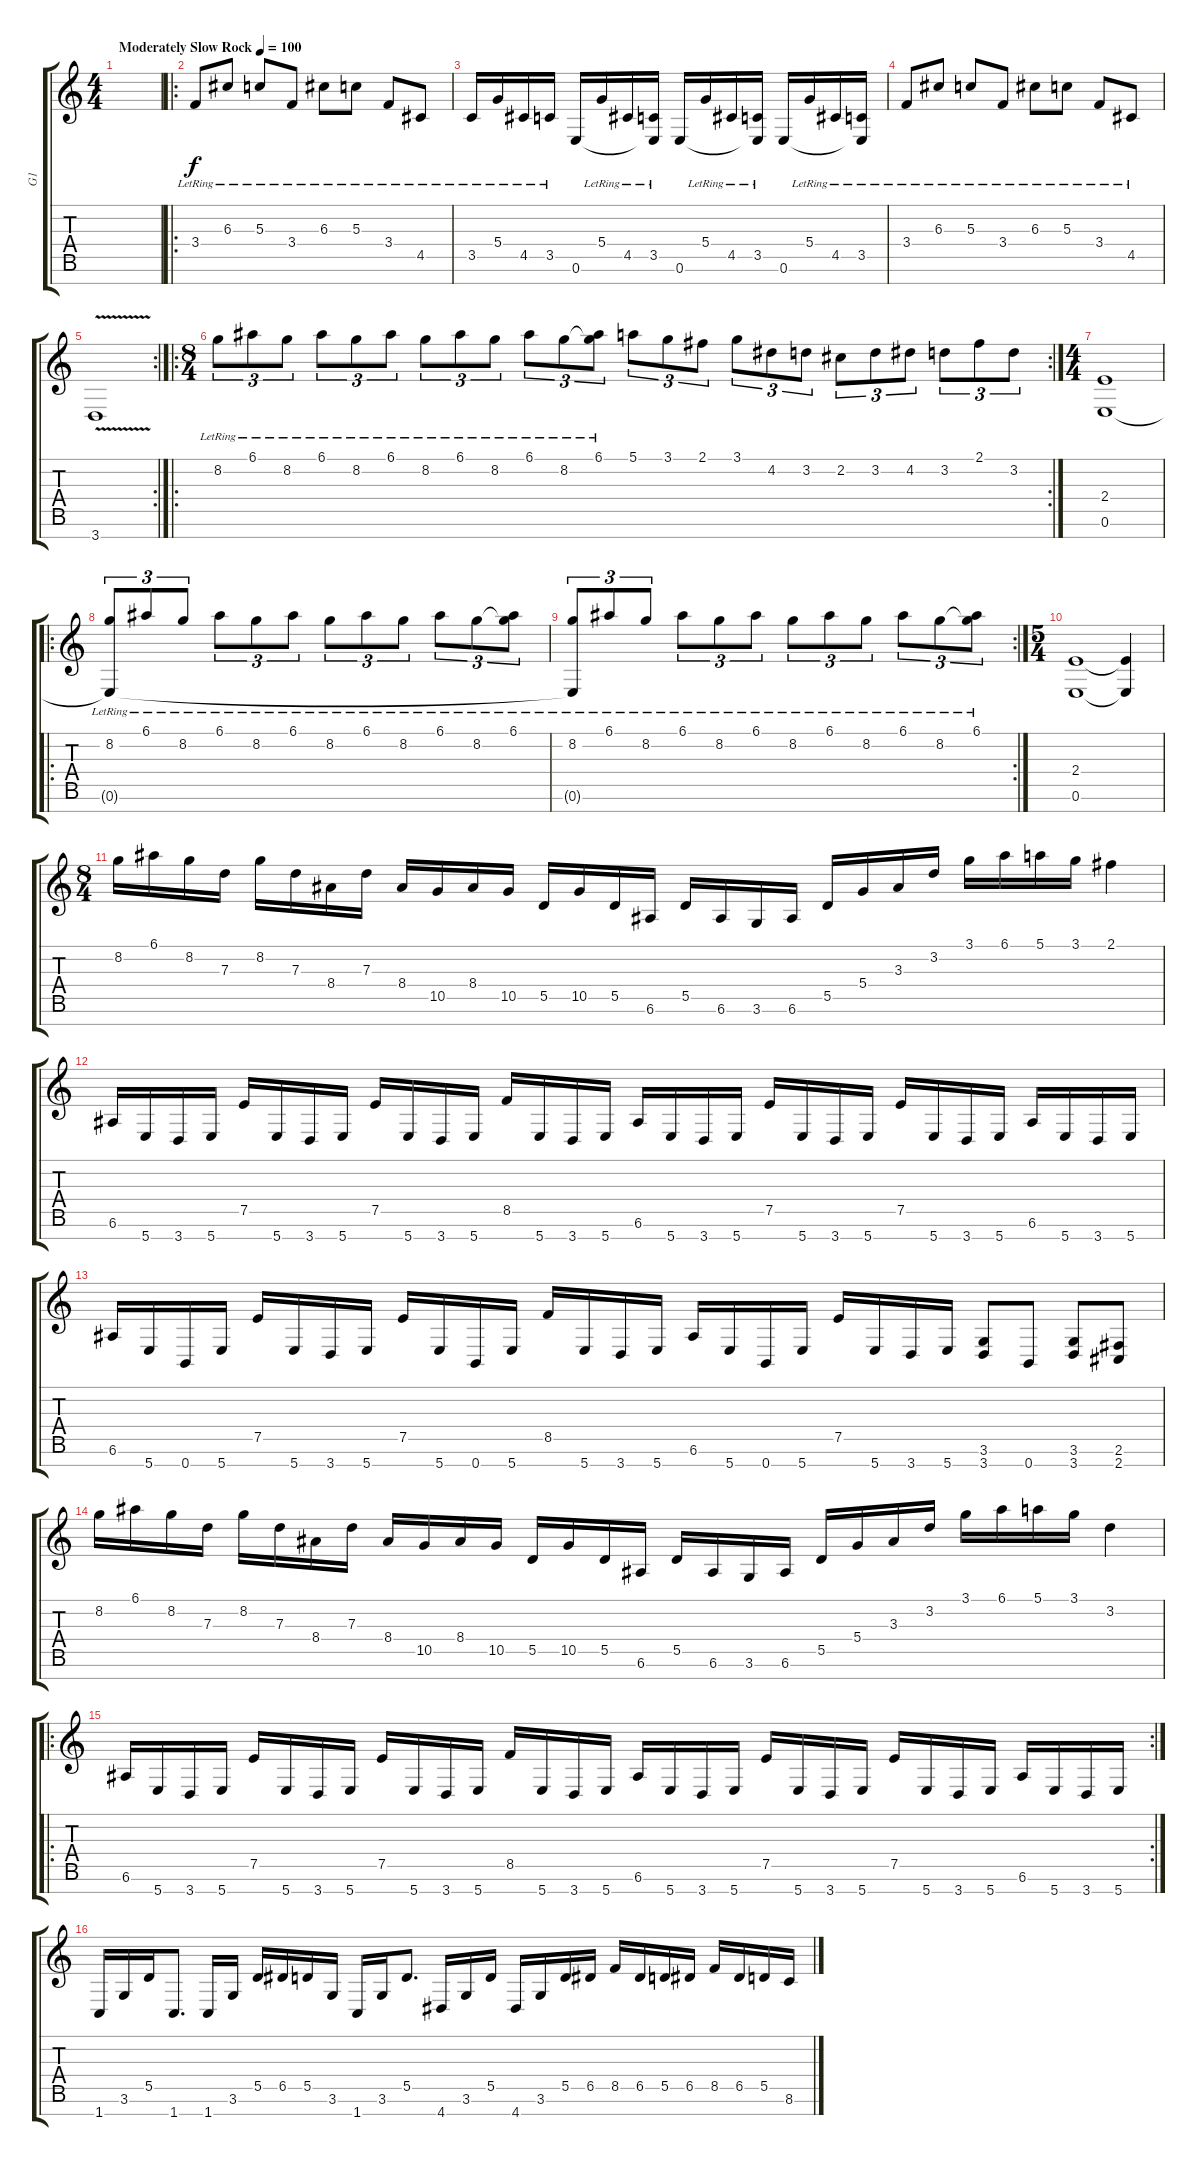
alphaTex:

\track ("G1" "G1") {instrument electricguitarclean}
\staff {score tabs}
\tuning (E4 B3 G3 D3 A2 E2 B1) {hide}
\ts (4 4)
\tempo (100 "Moderately Slow Rock")
\clef g2
\ks c
|
\ro
3.4{lr}.8 6.3{lr}.8 5.3{lr}.8 3.4{lr}.8 6.3{lr}.8 5.3{lr}.8 3.4{lr}.8 4.5{lr}.8 |
3.5{lr}.16 5.4{lr}.16 4.5{lr}.16 3.5{lr}.16 0.6.16 5.4{lr}.16 4.5{lr}.16 (3.5{lr} 0.6{t}).16 0.6.16 5.4{lr}.16 4.5{lr}.16 (3.5{lr} 0.6{t}).16 0.6.16 5.4{lr}.16 4.5{lr}.16 (3.5{lr} 0.6{t}).16 |
3.4{lr}.8 6.3{lr}.8 5.3{lr}.8 3.4{lr}.8 6.3{lr}.8 5.3{lr}.8 3.4{lr}.8 4.5{lr}.8 |
\rc 2
3.7{v}.1 |
\ro
\rc 2
\ts (8 4)
8.2{lr}.8{tu (3 2)} 6.1{lr}.8{tu (3 2)} 8.2{lr}.8{tu (3 2)} 6.1{lr}.8{tu (3 2)} 8.2{lr}.8{tu (3 2)} 6.1{lr}.8{tu (3 2)} 8.2{lr}.8{tu (3 2)} 6.1{lr}.8{tu (3 2)} 8.2{lr}.8{tu (3 2)} 6.1{lr}.8{tu (3 2)} 8.2{lr}.8{tu (3 2)} (6.1{lr} 8.2{t}).8{tu (3 2)} 5.1.8{tu (3 2)} 3.1.8{tu (3 2)} 2.1.8{tu (3 2)} 3.1.8{tu (3 2)} 4.2.8{tu (3 2)} 3.2.8{tu (3 2)} 2.2.8{tu (3 2)} 3.2.8{tu (3 2)} 4.2.8{tu (3 2)} 3.2.8{tu (3 2)} 2.1.8{tu (3 2)} 3.2.8{tu (3 2)} |
\ts (4 4)
(2.4 0.6).1 |
\ro
(8.2{lr} 0.6{t}).8{tu (3 2)} 6.1{lr}.8{tu (3 2)} 8.2{lr}.8{tu (3 2)} 6.1{lr}.8{tu (3 2)} 8.2{lr}.8{tu (3 2)} 6.1{lr}.8{tu (3 2)} 8.2{lr}.8{tu (3 2)} 6.1{lr}.8{tu (3 2)} 8.2{lr}.8{tu (3 2)} 6.1{lr}.8{tu (3 2)} 8.2{lr}.8{tu (3 2)} (6.1{lr} 8.2{t}).8{tu (3 2)} |
\rc 2
(8.2{lr} 0.6{t}).8{tu (3 2)} 6.1{lr}.8{tu (3 2)} 8.2{lr}.8{tu (3 2)} 6.1{lr}.8{tu (3 2)} 8.2{lr}.8{tu (3 2)} 6.1{lr}.8{tu (3 2)} 8.2{lr}.8{tu (3 2)} 6.1{lr}.8{tu (3 2)} 8.2{lr}.8{tu (3 2)} 6.1{lr}.8{tu (3 2)} 8.2{lr}.8{tu (3 2)} (6.1{lr} 8.2{t}).8{tu (3 2)} |
\ts (5 4)
(2.4 0.6).1 (2.4{t} 0.6{t}).4 |
\ts (8 4)
8.2.16 6.1.16 8.2.16 7.3.16 8.2.16 7.3.16 8.4.16 7.3.16 8.4.16 10.5.16 8.4.16 10.5.16 5.5.16 10.5.16 5.5.16 6.6.16 5.5.16 6.6.16 3.6.16 6.6.16 5.5.16 5.4.16 3.3.16 3.2.16 3.1.16 6.1.16 5.1.16 3.1.16 2.1.4 |
6.6.16{instrument distortionguitar} 5.7.16 3.7.16 5.7.16 7.5.16 5.7.16 3.7.16 5.7.16 7.5.16 5.7.16 3.7.16 5.7.16 8.5.16 5.7.16 3.7.16 5.7.16 6.6.16 5.7.16 3.7.16 5.7.16 7.5.16 5.7.16 3.7.16 5.7.16 7.5.16 5.7.16 3.7.16 5.7.16 6.6.16 5.7.16 3.7.16 5.7.16 |
6.6.16 5.7.16 0.7.16 5.7.16 7.5.16 5.7.16 3.7.16 5.7.16 7.5.16 5.7.16 0.7.16 5.7.16 8.5.16 5.7.16 3.7.16 5.7.16 6.6.16 5.7.16 0.7.16 5.7.16 7.5.16 5.7.16 3.7.16 5.7.16 (3.6 3.7).8 0.7.8 (3.6 3.7).8 (2.6 2.7).8 |
8.2.16{instrument electricguitarclean} 6.1.16 8.2.16 7.3.16 8.2.16 7.3.16 8.4.16 7.3.16 8.4.16 10.5.16 8.4.16 10.5.16 5.5.16 10.5.16 5.5.16 6.6.16 5.5.16 6.6.16 3.6.16 6.6.16 5.5.16 5.4.16 3.3.16 3.2.16 3.1.16 6.1.16 5.1.16 3.1.16 3.2.4 |
\ro
\rc 2
6.6.16{instrument distortionguitar} 5.7.16 3.7.16 5.7.16 7.5.16 5.7.16 3.7.16 5.7.16 7.5.16 5.7.16 3.7.16 5.7.16 8.5.16 5.7.16 3.7.16 5.7.16 6.6.16 5.7.16 3.7.16 5.7.16 7.5.16 5.7.16 3.7.16 5.7.16 7.5.16 5.7.16 3.7.16 5.7.16 6.6.16 5.7.16 3.7.16 5.7.16 |
1.7.16 3.6.16 5.5.16 1.7.8{d} 1.7.16 3.6.16 5.5.16 6.5.16 5.5.16 3.6.16 1.7.16 3.6.16 5.5.8{d} 4.7.16 3.6.16 5.5.16 4.7.16 3.6.16 5.5.16 6.5.16 8.5.16 6.5.16 5.5.16 6.5.16 8.5.16 6.5.16 5.5.16 8.6.16
